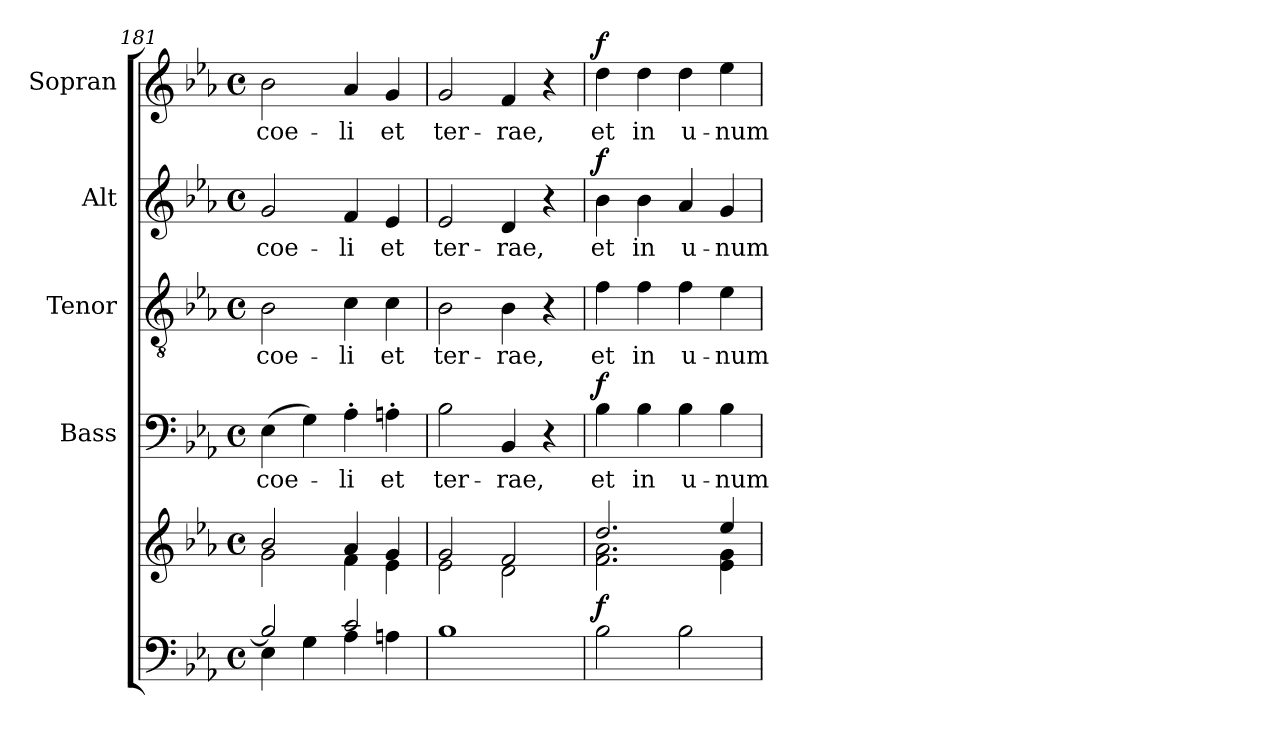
**kern	**kern	**dynam	**kern	**text	**dynam	**kern	**text	**kern	**text	**dynam	**kern	**text	**dynam
*part5	*part5	*part5	*part4	*part4	*part4	*part3	*part3	*part2	*part2	*part2	*part1	*part1	*part1
*staff6	*staff5	*staff5/6	*staff4	*staff4	*staff4	*staff3	*staff3	*staff2	*staff2	*staff2	*staff1	*staff1	*staff1
*	*	*	*I"Bass	*	*	*I"Tenor	*	*I"Alt	*	*	*I"Sopran	*	*
*	*	*	*I'B.	*	*	*I'T.	*	*I'A.	*	*	*I'S.	*	*
*clefF4	*clefG2	*	*clefF4	*	*	*clefGv2	*	*clefG2	*	*	*clefG2	*	*
*k[b-e-a-]	*k[b-e-a-]	*	*k[b-e-a-]	*	*	*k[b-e-a-]	*	*k[b-e-a-]	*	*	*k[b-e-a-]	*	*
*E-:	*E-:	*	*E-:	*	*	*E-:	*	*E-:	*	*	*E-:	*	*
*M4/4	*M4/4	*	*M4/4	*	*	*M4/4	*	*M4/4	*	*	*M4/4	*	*
*met(c)	*met(c)	*	*met(c)	*	*	*met(c)	*	*met(c)	*	*	*met(c)	*	*
=181	=181	=181	=181	=181	=181	=181	=181	=181	=181	=181	=181	=181	=181
*^	*^	*	*	*	*	*	*	*	*	*	*	*	*
!	!	!	!	!	!	!LO:LY:b	!	!	!LO:LY:b	!	!LO:LY:b	!	!	!LO:LY:b	!
2B-/]	4E-\	2b-/	2g\	.	(>4E-\	coe-	.	2B-\	coe-	2g/	coe-	.	2b-\	coe-	.
.	4G\	.	.	.	4G\)	.	.	.	.	.	.	.	.	.	.
!	!	!	!	!	!	!LO:LY:b	!	!	!LO:LY:b	!	!LO:LY:b	!	!	!LO:LY:b	!
2c/	4A-\	4a-/	4f\	.	4A-'>\	-li	.	4c\	-li	4f/	-li	.	4a-/	-li	.
!	!	!	!	!	!	!LO:LY:b	!	!	!LO:LY:b	!	!LO:LY:b	!	!	!LO:LY:b	!
.	4An\	4g/	4e-\	.	4An'>\	et	.	4c\	et	4e-/	et	.	4g/	et	.
=182	=182	=182	=182	=182	=182	=182	=182	=182	=182	=182	=182	=182	=182	=182	=182
!	!	!	!	!	!	!LO:LY:b	!	!	!LO:LY:b	!	!LO:LY:b	!	!	!LO:LY:b	!
*v	*v	*	*	*	*	*	*	*	*	*	*	*	*	*	*
1B-	2g/	2e-\	.	2B-\	ter-	.	2B-\	ter-	2e-/	ter-	.	2g/	ter-	.
!	!	!	!	!	!LO:LY:b	!	!	!LO:LY:b	!	!LO:LY:b	!	!	!LO:LY:b	!
.	2f/	2d\	.	4BB-/	-rae,	.	4B-\	-rae,	4d/	-rae,	.	4f/	-rae,	.
.	.	.	.	4r	.	.	4r	.	4r	.	.	4r	.	.
!!LO:LB:g=z
=183	=183	=183	=183	=183	=183	=183	=183	=183	=183	=183	=183	=183	=183	=183
!	!	!	!LO:DY:b	!	!LO:LY:b	!LO:DY:a	!	!LO:LY:b	!	!LO:LY:b	!LO:DY:a	!	!LO:LY:b	!LO:DY:a
2B-\	2.dd/	2.f\ 2.a-\	f	4B-\	et	f	4f\	et	4b-\	et	f	4dd\	et	f
!	!	!	!	!	!LO:LY:b	!	!	!LO:LY:b	!	!LO:LY:b	!	!	!LO:LY:b	!
.	.	.	.	4B-\	in	.	4f\	in	4b-\	in	.	4dd\	in	.
!	!	!	!	!	!LO:LY:b	!	!	!LO:LY:b	!	!LO:LY:b	!	!	!LO:LY:b	!
2B-\	.	.	.	4B-\	u-	.	4f\	u-	4a-/	u-	.	4dd\	u-	.
!	!	!	!	!	!LO:LY:b	!	!	!LO:LY:b	!	!LO:LY:b	!	!	!LO:LY:b	!
.	4ee-/	4e-\ 4g\	.	4B-\	-num	.	4e-\	-num	4g/	-num	.	4ee-\	-num	.
*	*v	*v	*	*	*	*	*	*	*	*	*	*	*	*
=	=	=	=	=	=	=	=	=	=	=	=	=	=
*-	*-	*-	*-	*-	*-	*-	*-	*-	*-	*-	*-	*-	*-
